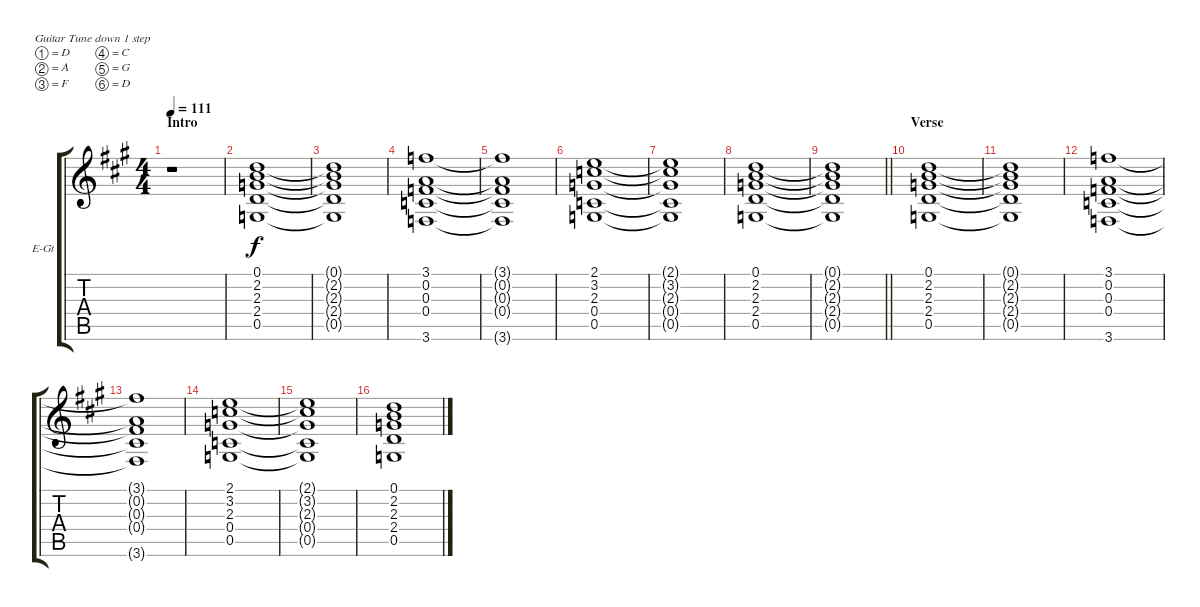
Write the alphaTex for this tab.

\bracketExtendMode groupsimilarinstruments
\firstSystemTrackNameOrientation horizontal
\otherSystemsTrackNameOrientation horizontal
\track ("Rhythm Guitar - L" "E-Gt") {instrument distortionguitar}
\staff {score tabs}
\tuning (D4 A3 F3 C3 G2 D2)
\ts (4 4)
\beaming (8 2 2 2 2)
\section ("" "Intro")
\tempo 111
\clef g2
\ks a
r.1{dy f instrument distortionguitar} |
(0.1 2.2 2.3 2.4 0.5).1 |
(0.1{t} 2.2{t} 2.3{t} 2.4{t} 0.5{t}).1 |
(3.1 0.2 0.3 0.4 3.6).1 |
(3.1{t} 0.2{t} 0.3{t} 0.4{t} 3.6{t}).1 |
(2.1 3.2 2.3 0.4 0.5).1 |
(2.1{t} 3.2{t} 2.3{t} 0.4{t} 0.5{t}).1 |
(0.1 2.2 2.3 2.4 0.5).1 |
\barLineRight lightlight
(0.1{t} 2.2{t} 2.3{t} 2.4{t} 0.5{t}).1 |
\section ("" "Verse")
(0.1 2.2 2.3 2.4 0.5).1 |
(0.1{t} 2.2{t} 2.3{t} 2.4{t} 0.5{t}).1 |
(3.1 0.2 0.3 0.4 3.6).1 |
(3.1{t} 0.2{t} 0.3{t} 0.4{t} 3.6{t}).1 |
(2.1 3.2 2.3 0.4 0.5).1 |
(2.1{t} 3.2{t} 2.3{t} 0.4{t} 0.5{t}).1 |
(0.1 2.2 2.3 2.4 0.5).1
